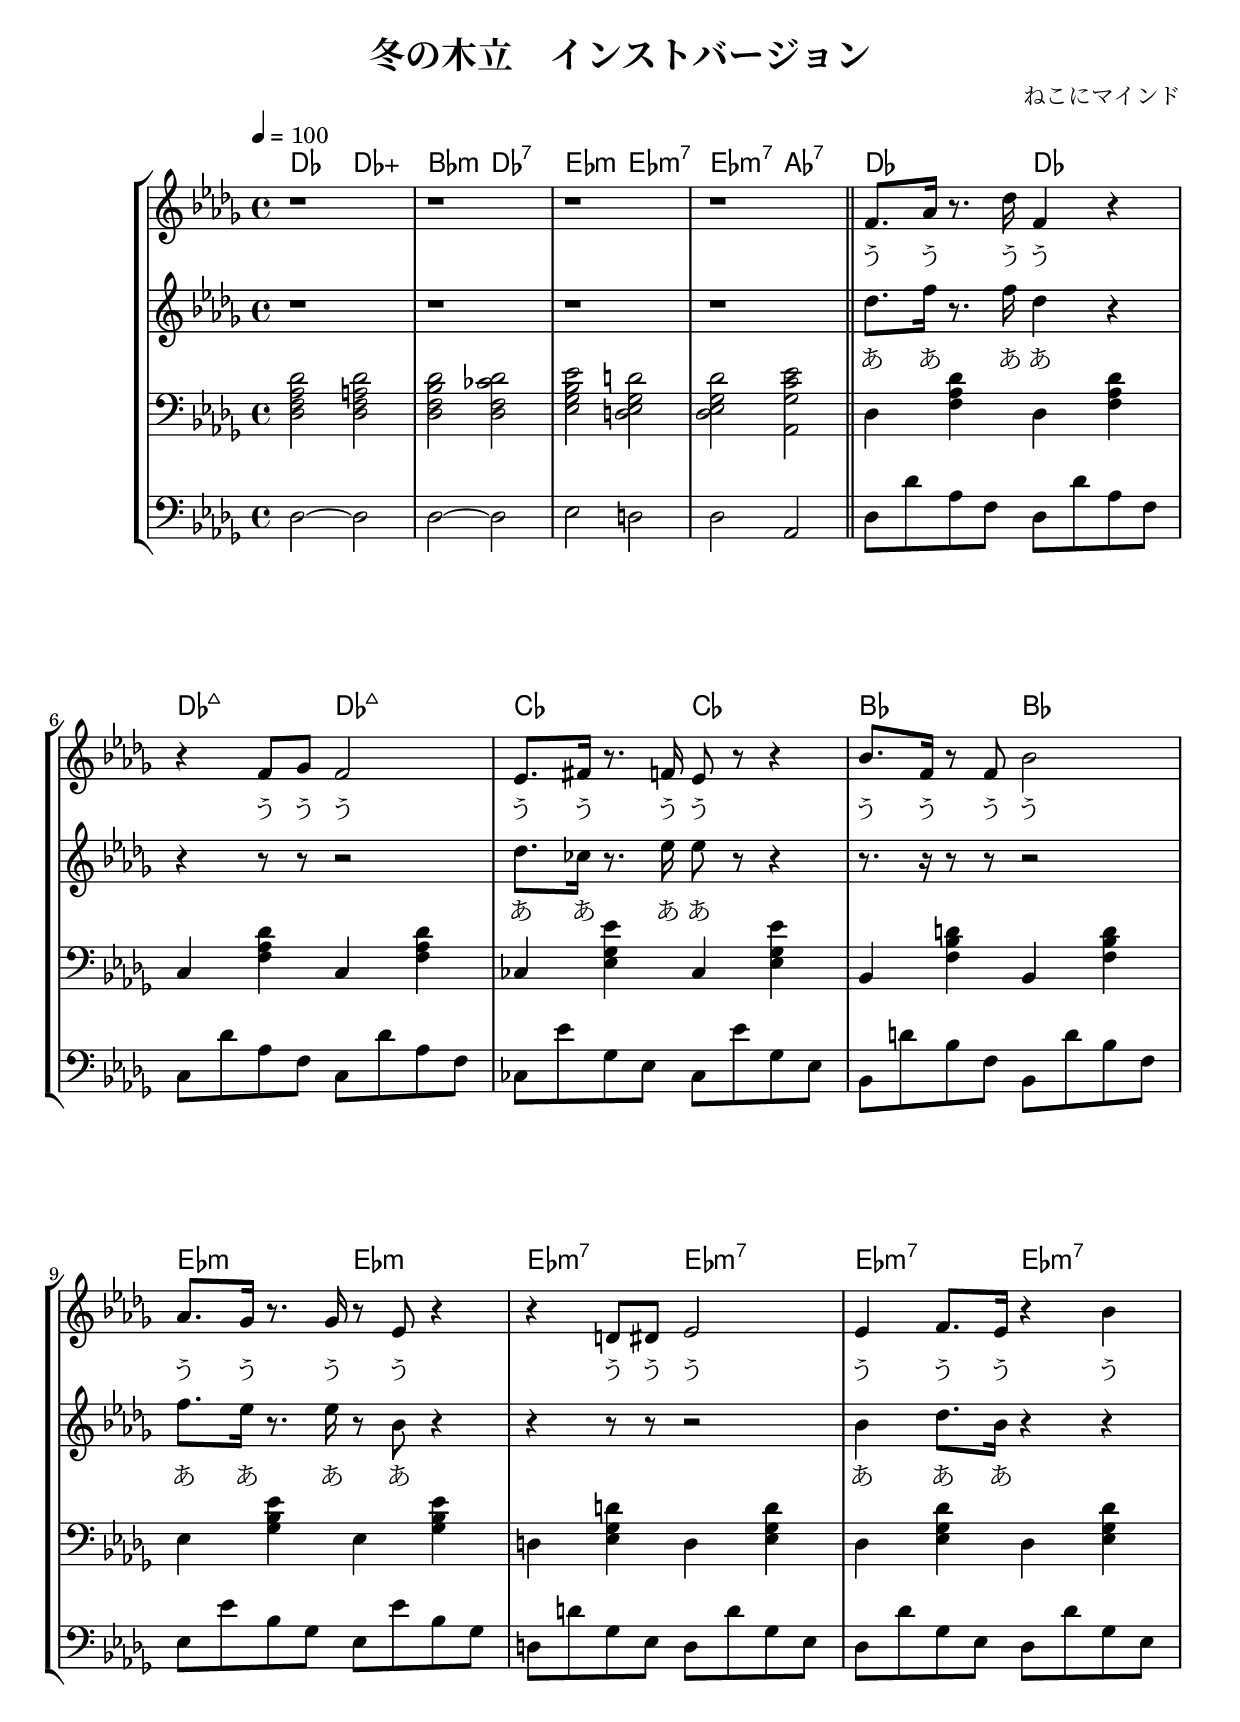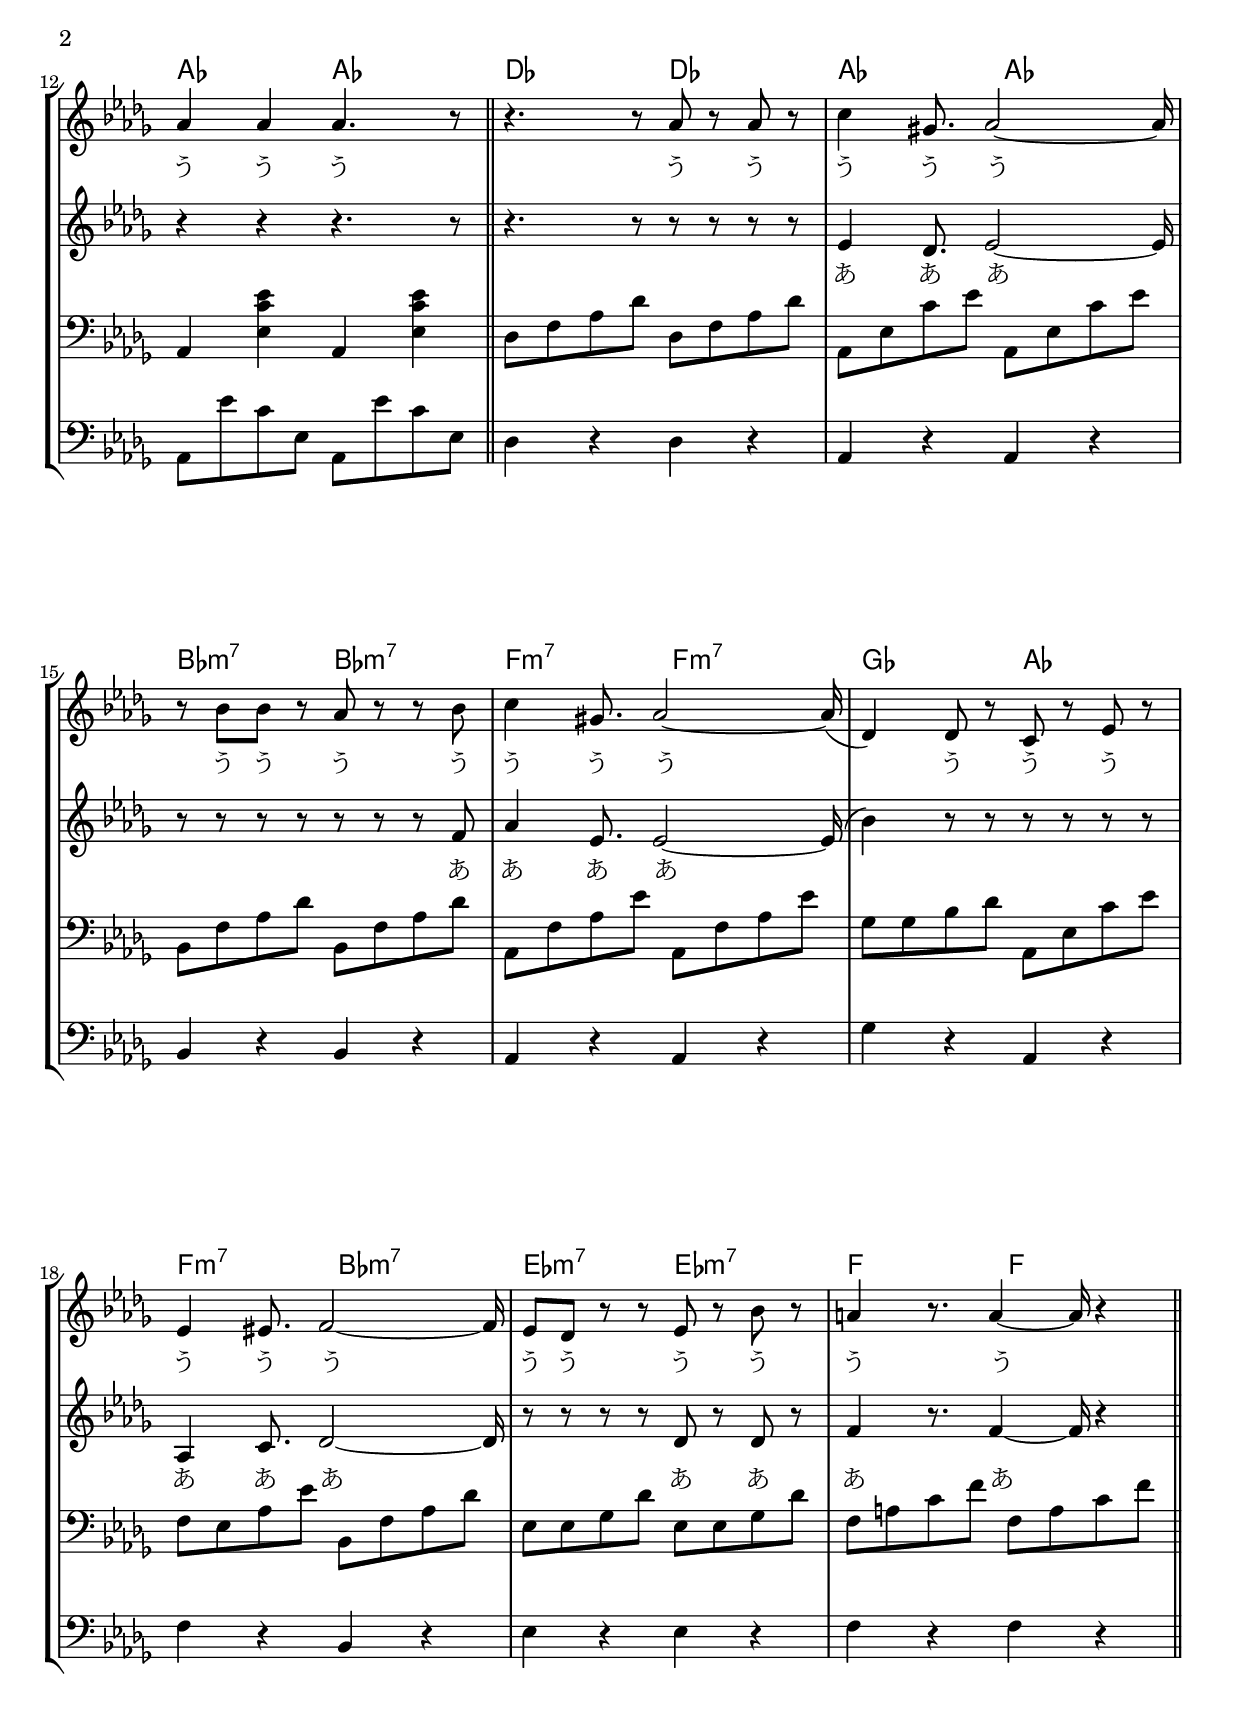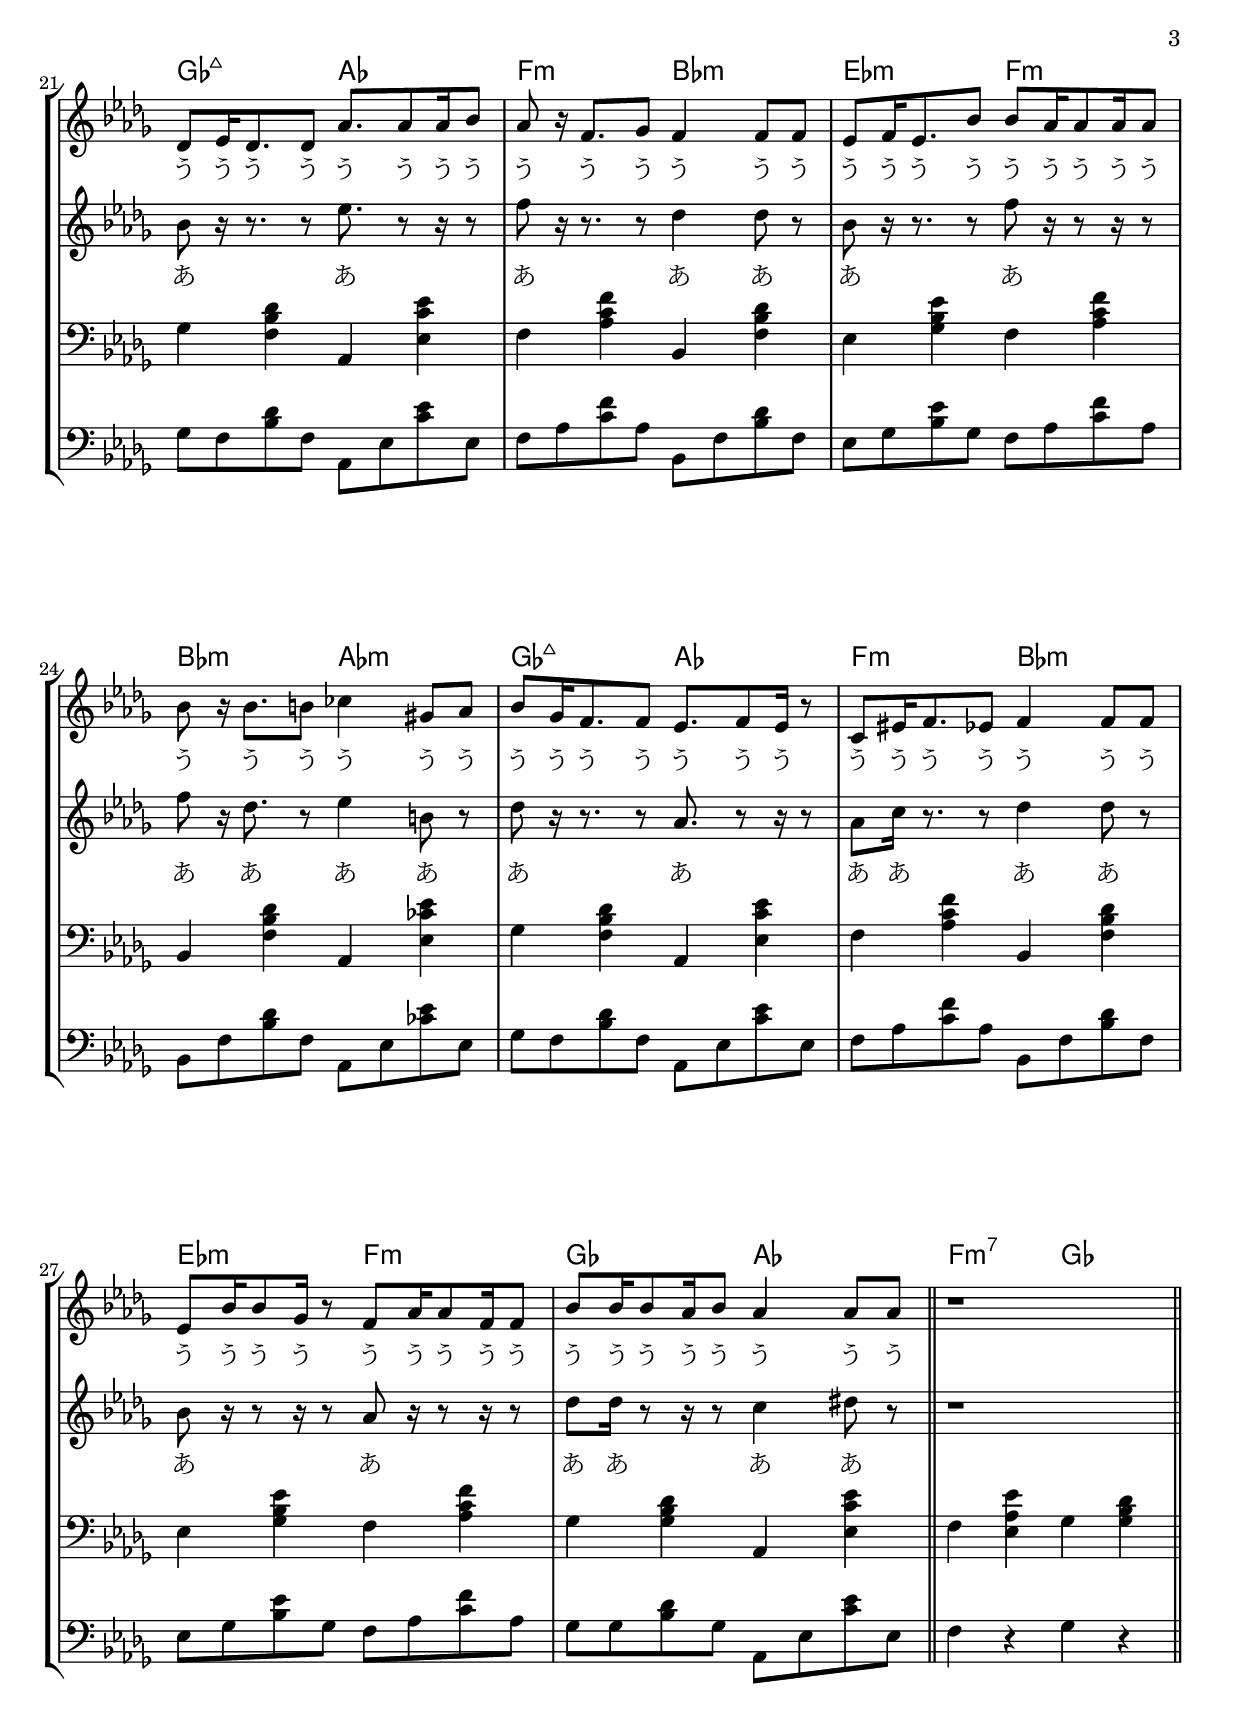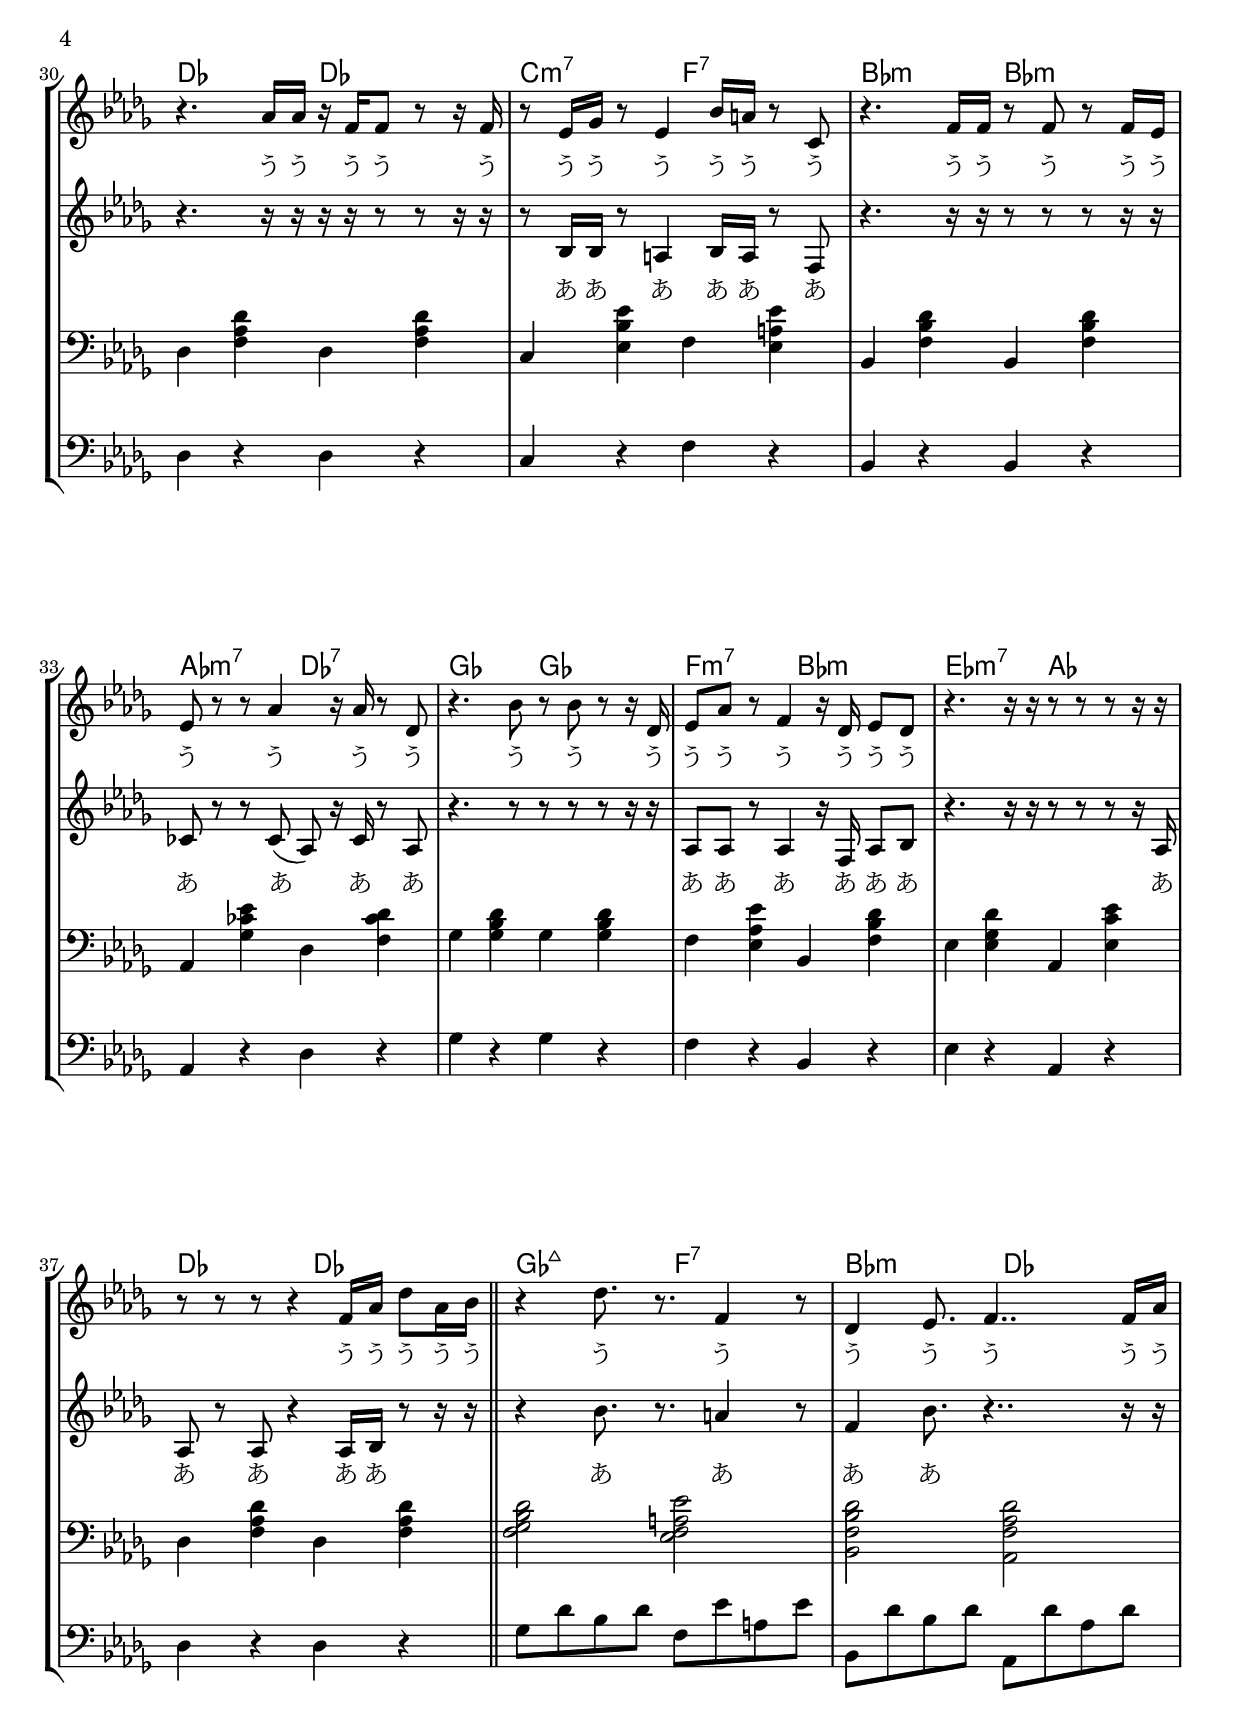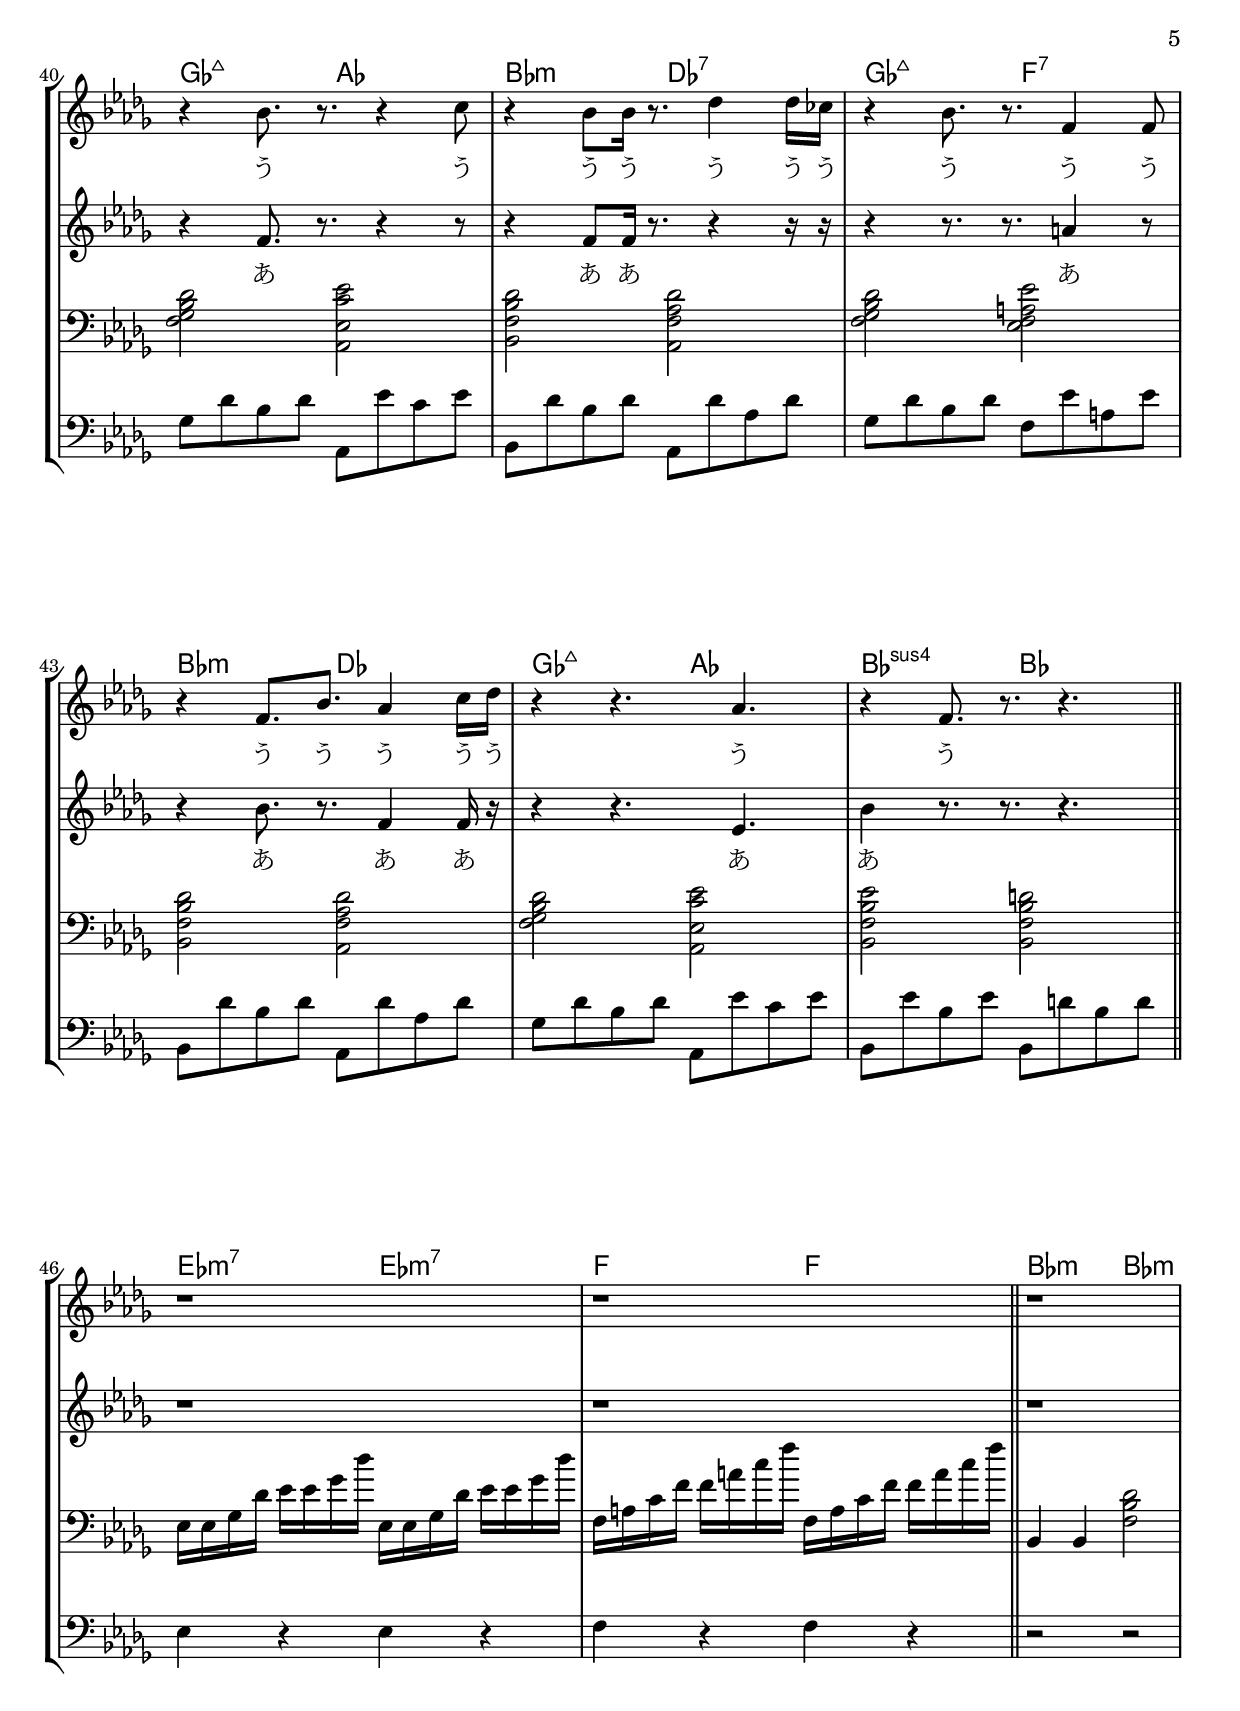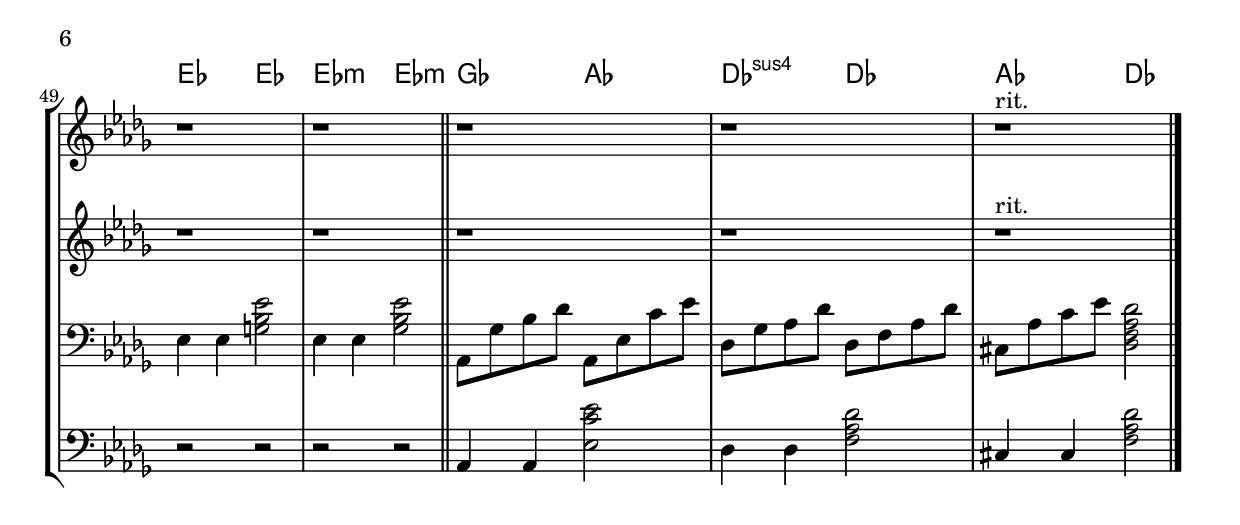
\version "2.12.1"

\header {
	title = \markup {冬の木立　インストバージョン}
	composer = \markup \center-column {ねこにマインド}
}

harmony = \chordmode {
	des2 des:aug bes:m des:7 es:m es:min7 es:min7 as:7 

	des des des:maj7 des:maj7 ces ces bes bes es:m es:m es:min7 es:min7 es:min7 es:min7 as as 

	des des as as bes:min7 bes:min7 f:min7 f:min7 ges as f:min7 bes:min7 es:min7 es:min7 f f 

	ges:maj7 as f:m bes:m es:m f:m bes:m as:m ges:maj7 as f:m bes:m es:m f:m ges as 

	f:min7 ges 

	des des c:m7 f:7 bes:m bes:m as:min7 des:7 ges ges f:min7 bes:m es:min7 as des des 

	ges:maj7 f:7 bes:m des ges:maj7 as bes:m des:7 ges:maj7 f:7 bes:m des ges:maj7 as bes:sus4 bes 

	es:min7 es:min7 f f 

	bes:m bes:m es es es:m es:m 

	ges as des:sus4 des as des 
}

melody = {
	\key des \major
	\tempo 4 = 100
	r1 | r1 | r1 | r1   
	\set Staff.midiInstrument = #"Electric Grand"
	\set Staff.midiMinimumVolume = #0.7
	\set Staff.midiMaximumVolume = #0.9
	f'8.  as'16  r8.  des''16  f'4  r4 
	r4  f'8  ges'8  f'2 
	es'8.  fis'16  r8.  f'16  es'8  r8  r4 
	bes'8.  f'16  r8  f'8  bes'2 
	as'8.  ges'16  r8.  ges'16  r8  es'8  r4 
	r4  d'8  dis'8  es'2 
	es'4  f'8.  es'16  r4  bes'4 
	as'4  as'4  as'4.  	r8 	\set Staff.midiInstrument = #"Electric Piano 1"
	\set Staff.midiMinimumVolume = #0.7
	\set Staff.midiMaximumVolume = #0.9
	r4. r8  as'8  r8  as'8  r8 
	c''4  gis'8.  as'2~as'16 
	r8  bes'8  bes'8  r8  as'8  r8  r8  bes'8 
	c''4  gis'8.  as'2~as'16 
	(des'4)  des'8  r8  c'8  r8  es'8  r8 
	es'4  eis'8.  f'2~f'16 
	es'8  des'8  r8  r8  es'8  r8  bes'8  r8 
	a'4  r8.  a'4~a'16  	r4 	\set Staff.midiInstrument = #"Acoustic grand"
	\set Staff.midiMinimumVolume = #0.7
	\set Staff.midiMaximumVolume = #0.9
	des'8  es'16  des'8.  des'8  as'8.  as'8  as'16  bes'8 
	as'8  r16  f'8.  ges'8  f'4  f'8  f'8 
	es'8  f'16  es'8.  bes'8  bes'8  as'16  as'8  as'16  as'8 
	bes'8  r16  bes'8.  b'8  ces''4  gis'8  as'8 
	bes'8  ges'16  f'8.  f'8  es'8.  f'8  es'16  r8 
	c'8  eis'16  f'8.  es'8  f'4  f'8  f'8 
	es'8  bes'16  bes'8  ges'16  r8  f'8  as'16  as'8  f'16  f'8 
	bes'8  bes'16  bes'8  as'16  bes'8  as'4  as'8  as'8
	r1   
	\set Staff.midiInstrument = #"Electric Piano 1"
	\set Staff.midiMinimumVolume = #0.7
	\set Staff.midiMaximumVolume = #0.9
	r4.  as'16  as'16  r16  f'16  f'8  r8  r16  f'16 
	r8  es'16  ges'16  r8  es'4  bes'16  a'16  r8  c'8 
	r4.  f'16  f'16  r8  f'8  r8  f'16  es'16 
	es'8  r8  r8  as'4  r16  as'16  r8  des'8 
	r4.  bes'8  r8  bes'8  r8  r16  des'16 
	es'8  as'8  r8  f'4  r16  des'16  es'8  des'8 
	r4.  r16  r16  r8  r8  r8  r16  r16 
	r8  r8  r8  r4  f'16  as'16  des''8  	\set Staff.midiInstrument = #"Acoustic grand"
	\set Staff.midiMinimumVolume = #0.7
	\set Staff.midiMaximumVolume = #0.9
	as'16  bes'16 
	r4  des''8.  r8.  f'4  r8 
	des'4  es'8.  f'4..  f'16  as'16 
	r4  bes'8.  r8.  r4  c''8 
	r4  bes'8  bes'16  r8.  des''4  des''16  ces''16 
	r4  bes'8.  r8.  f'4  f'8 
	r4  f'8.  bes'8.  as'4  c''16  des''16 
	r4  r4.  as'4. 
	r4  f'8.  r8.  	r4. 	r1 | r1   
	r1 | r1 | r1   
	r1 | r1 | r1^"rit." \bar "|."
}

words = \lyricmode {
	
	う  う  う  う  う  う  う  う  う  う  う  う  う  う  う  う  う  う  う  う  う  う  う  う  う  う  う  う  う  
	う  う  う  う  う  う  う  う  う  う  う  う  う  う  う  う  う  う  う  う  う  う  う  う  
	う  う  う  う  う  う  う  う  う  う  う  う  う  う  う  う  う  う  う  う  う  う  う  う  う  う  う  う  う  う  う  う  う  う  う  う  う  う  う  う  う  う  う  う  う  う  う  う  う  う  う  う  う  う  う  う  う  う  う  う  
	
	う  う  う  う  う  う  う  う  う  う  う  う  う  う  う  う  う  う  う  う  う  う  う  う  う  う  う  う  う  う  う  う  
	う  う  う  う  う  う  う  う  う  う  う  う  う  う  う  う  う  う  う  う  う  う  う  う  う  う  
	
	
	
}

secondmelody = {
	\key des \major
	\tempo 4 = 100
	r1 | r1 | r1 | r1   
	\set Staff.midiInstrument = #"Harmonica"
	\set Staff.midiMinimumVolume = #0.7
	\set Staff.midiMaximumVolume = #0.9
	des''8.  f''16  r8.  f''16  des''4  r4 
	r4  r8  r8  r2 
	des''8.  ces''16  r8.  es''16  es''8  r8  r4 
	r8.  r16  r8  r8  r2 
	f''8.  es''16  r8.  es''16  r8  bes'8  r4 
	r4  r8  r8  r2 
	bes'4  des''8.  bes'16  r4  r4 
	r4  r4  r4.  	r8 	\set Staff.midiInstrument = #"Music box"
	\set Staff.midiMinimumVolume = #0.7
	\set Staff.midiMaximumVolume = #0.9
	r4. r8  r8  r8  r8  r8 
	es'4  des'8.  es'2~es'16 
	r8  r8  r8  r8  r8  r8  r8  f'8 
	as'4  es'8.  es'2~es'16 
	(bes'4)  r8  r8  r8  r8  r8  r8 
	as4  c'8.  des'2~des'16 
	r8  r8  r8  r8  des'8  r8  des'8  r8 
	f'4  r8.  f'4~f'16  	r4 	\set Staff.midiInstrument = #"Pad 3 (polysynth)"
	\set Staff.midiMinimumVolume = #0.7
	\set Staff.midiMaximumVolume = #0.9
	bes'8  r16  r8.  r8  es''8.  r8  r16  r8 
	f''8  r16  r8.  r8  des''4  des''8  r8 
	bes'8  r16  r8.  r8  f''8  r16  r8  r16  r8 
	f''8  r16  des''8.  r8  es''4  b'8  r8 
	des''8  r16  r8.  r8  as'8.  r8  r16  r8 
	as'8  c''16  r8.  r8  des''4  des''8  r8 
	bes'8  r16  r8  r16  r8  as'8  r16  r8  r16  r8 
	des''8  des''16  r8  r16  r8  c''4  dis''8  r8
	r1   
	\set Staff.midiInstrument = #"Acoustic Guitar (nylon)"
	\set Staff.midiMinimumVolume = #0.7
	\set Staff.midiMaximumVolume = #0.9
	r4.  r16  r16  r16  r16  r8  r8  r16  r16 
	r8  bes16  bes16  r8  a4  bes16  a16  r8  f8 
	r4.  r16  r16  r8  r8  r8  r16  r16 
	ces'8  r8  r8  ces'8  (as8)  r16  ces'16  r8  as8 
	r4.  r8  r8  r8  r8  r16  r16 
	as8  as8  r8  as4  r16  f16  as8  bes8 
	r4.  r16  r16  r8  r8  r8  r16  as16 
	as8  r8  as8  r4  as16  bes16  r8  	\set Staff.midiInstrument = #"FX 4 (atmosphere)"
	\set Staff.midiMinimumVolume = #0.7
	\set Staff.midiMaximumVolume = #0.9
	r16  r16 
	r4  bes'8.  r8.  a'4  r8 
	f'4  bes'8.  r4..  r16  r16 
	r4  f'8.  r8.  r4  r8 
	r4  f'8  f'16  r8.  r4  r16  r16 
	r4  r8.  r8.  a'4  r8 
	r4  bes'8.  r8.  f'4  f'16  r16 
	r4  r4.  es'4. 
	bes'4  r8.  r8.  	r4. 	r1 | r1   
	r1 | r1 | r1   
	r1 | r1 | r1^"rit." \bar "|."
}

secondwords = \lyricmode {
	
	あ  あ  あ  あ  あ  あ  あ  あ  あ  あ  あ  あ  あ  あ  あ  
	あ  あ  あ  あ  あ  あ  あ  あ  あ  あ  あ  あ  あ  あ  
	あ  あ  あ  あ  あ  あ  あ  あ  あ  あ  あ  あ  あ  あ  あ  あ  あ  あ  あ  あ  あ  あ  あ  
	
	あ  あ  あ  あ  あ  あ  あ  あ  あ  あ  あ  あ  あ  あ  あ  あ  あ  あ  あ  あ  あ  
	あ  あ  あ  あ  あ  あ  あ  あ  あ  あ  あ  あ  あ  
	
	
	
}

tempochange = {
	\tempo 4 = 100
	r1 | r1 | r1 | r1 \bar "||"
	\tempo 4 = 100
	r1 | r1 | r1 | r1 | r1 | r1 | r1 | r1 \bar "||"
	\tempo 4 = 100
	r1 | r1 | r1 | r1 | r1 | r1 | r1 | r1 \bar "||"
	\tempo 4 = 100
	r1 | r1 | r1 | r1 | r1 | r1 | r1 | r1 \bar "||"
	\tempo 4 = 100
	r1 \bar "||"
	\tempo 4 = 100
	r1 | r1 | r1 | r1 | r1 | r1 | r1 | r1 \bar "||"
	\tempo 4 = 100
	r1 | r1 | r1 | r1 | r1 | r1 | r1 | r1 \bar "||"
	\tempo 4 = 100
	r1 | r1 \bar "||"
	\tempo 4 = 100
	r1 | r1 | r1 \bar "||"
	\tempo 4 = 100
	r1 | r1 | \tempo 4 = 75 r2 \tempo 4 = 66 r2 \bar "|."
}

mainacc = {
	\clef bass
	\set Staff.midiInstrument = #"Acoustic grand"
	\set Staff.midiMinimumVolume = #0.3
	\set Staff.midiMaximumVolume = #0.6
	\key des \major
	\tempo 4 = 100
	<des f as des'>2
	<des f a des'>2
	<des f bes des'>2
	<des f ces' des'>2
	<es ges bes es'>2
	<d es ges d'>2
	<des es ges des'>2
	<as, ges c' es'>2
	\bar "||"

	\set Staff.midiInstrument = #"Electric Grand"
	\set Staff.midiMinimumVolume = #0.3
	\set Staff.midiMaximumVolume = #0.6
	des4 <f as des'>4
	des4 <f as des'>4
	c4 <f as des'>4
	c4 <f as des'>4
	ces4 <es ges es'>4
	ces4 <es ges es'>4
	bes,4 <f bes d'>4
	bes,4 <f bes d'>4
	es4 <ges bes es'>4
	es4 <ges bes es'>4
	d4 <es ges d'>4
	d4 <es ges d'>4
	des4 <es ges des'>4
	des4 <es ges des'>4
	as,4 <es c' es'>4
	as,4 <es c' es'>4
	\bar "||"

	\set Staff.midiInstrument = #"Pizzicato Strings"
	\set Staff.midiMinimumVolume = #0.3
	\set Staff.midiMaximumVolume = #0.6
	des8 f8 as8 des'8
	des8 f8 as8 des'8
	as,8 es8 c'8 es'8
	as,8 es8 c'8 es'8
	bes,8 f8 as8 des'8
	bes,8 f8 as8 des'8
	as,8 f8 as8 es'8
	as,8 f8 as8 es'8
	ges8 ges8 bes8 des'8
	as,8 es8 c'8 es'8
	f8 es8 as8 es'8
	bes,8 f8 as8 des'8
	es8 es8 ges8 des'8
	es8 es8 ges8 des'8
	f8 a8 c'8 f'8
	f8 a8 c'8 f'8
	\bar "||"

	\set Staff.midiInstrument = #"Acoustic grand"
	\set Staff.midiMinimumVolume = #0.3
	\set Staff.midiMaximumVolume = #0.6
	ges4 <f bes des'>4
	as,4 <es c' es'>4
	f4 <as c' f'>4
	bes,4 <f bes des'>4
	es4 <ges bes es'>4
	f4 <as c' f'>4
	bes,4 <f bes des'>4
	as,4 <es ces' es'>4
	ges4 <f bes des'>4
	as,4 <es c' es'>4
	f4 <as c' f'>4
	bes,4 <f bes des'>4
	es4 <ges bes es'>4
	f4 <as c' f'>4
	ges4 <ges bes des'>4
	as,4 <es c' es'>4
	\bar "||"

	\set Staff.midiInstrument = #"Electric Piano 1"
	\set Staff.midiMinimumVolume = #0.3
	\set Staff.midiMaximumVolume = #0.6
	f4 <es as es'>4
	ges4 <ges bes des'>4
	\bar "||"

	\set Staff.midiInstrument = #"Electric Piano 1"
	\set Staff.midiMinimumVolume = #0.3
	\set Staff.midiMaximumVolume = #0.6
	des4 <f as des'>4
	des4 <f as des'>4
	c4 <es bes es'>4
	f4 <es a es'>4
	bes,4 <f bes des'>4
	bes,4 <f bes des'>4
	as,4 <ges ces' es'>4
	des4 <f ces' des'>4
	ges4 <ges bes des'>4
	ges4 <ges bes des'>4
	f4 <es as es'>4
	bes,4 <f bes des'>4
	es4 <es ges des'>4
	as,4 <es c' es'>4
	des4 <f as des'>4
	des4 <f as des'>4
	\bar "||"

	\set Staff.midiInstrument = #"Acoustic grand"
	\set Staff.midiMinimumVolume = #0.3
	\set Staff.midiMaximumVolume = #0.6
	<ges f bes des'>2
	<f es a es'>2
	<bes, f bes des'>2
	<as, f as des'>2
	<ges f bes des'>2
	<as, es c' es'>2
	<bes, f bes des'>2
	<as, f as des'>2
	<ges f bes des'>2
	<f es a es'>2
	<bes, f bes des'>2
	<as, f as des'>2
	<ges f bes des'>2
	<as, es c' es'>2
	<bes, f bes es'>2
	<bes, f bes d'>2
	\bar "||"

	\set Staff.midiInstrument = #"Acoustic grand"
	\set Staff.midiMinimumVolume = #0.3
	\set Staff.midiMaximumVolume = #0.6
	es16 es16 ges16 des'16es'16 es'16 ges'16 des''16
	es16 es16 ges16 des'16es'16 es'16 ges'16 des''16
	f16 a16 c'16 f'16f'16 a'16 c''16 f''16
	f16 a16 c'16 f'16f'16 a'16 c''16 f''16
	\bar "||"

	\set Staff.midiInstrument = #"Acoustic grand"
	\set Staff.midiMinimumVolume = #0.3
	\set Staff.midiMaximumVolume = #0.6
	bes,4 bes,4
	<f bes des'>2
	es4 es4
	<g bes es'>2
	es4 es4
	<ges bes es'>2
	\bar "||"

	\set Staff.midiInstrument = #"Acoustic grand"
	\set Staff.midiMinimumVolume = #0.3
	\set Staff.midiMaximumVolume = #0.6
	as,8 ges8 bes8 des'8
	as,8 es8 c'8 es'8
	des8 ges8 as8 des'8
	des8 f8 as8 des'8
	cis8 as8 c'8 es'8
	<des f as des'>2
	\bar "|."
}

subacc = {
	\clef bass
	\set Staff.midiInstrument = #"Synthstrings 1"
	\set Staff.midiMinimumVolume = #0.3
	\set Staff.midiMaximumVolume = #0.6
	\key des \major
	\tempo 4 = 100
	des2
	~des2
	des2
	~des2
	es2
	~d2
	des2
	~as,2
	\bar "||"

	\set Staff.midiInstrument = #"Synthstrings 1"
	\set Staff.midiMinimumVolume = #0.3
	\set Staff.midiMaximumVolume = #0.6
	des8 des' as f
	des8 des' as f
	c8 des' as f
	c8 des' as f
	ces8 es' ges es
	ces8 es' ges es
	bes,8 d' bes f
	bes,8 d' bes f
	es8 es' bes ges
	es8 es' bes ges
	d8 d' ges es
	d8 d' ges es
	des8 des' ges es
	des8 des' ges es
	as,8 es' c' es
	as,8 es' c' es
	\bar "||"

	\set Staff.midiInstrument = #"Electric Piano 1"
	\set Staff.midiMinimumVolume = #0.3
	\set Staff.midiMaximumVolume = #0.6
	des4 r4
	des4 r4
	as,4 r4
	as,4 r4
	bes,4 r4
	bes,4 r4
	as,4 r4
	as,4 r4
	ges4 r4
	as,4 r4
	f4 r4
	bes,4 r4
	es4 r4
	es4 r4
	f4 r4
	f4 r4
	\bar "||"

	\set Staff.midiInstrument = #"Pad 4 (choir)"
	\set Staff.midiMinimumVolume = #0.3
	\set Staff.midiMaximumVolume = #0.6
	ges8 f <bes des'> f
	as,8 es <c' es'> es
	f8 as <c' f'> as
	bes,8 f <bes des'> f
	es8 ges <bes es'> ges
	f8 as <c' f'> as
	bes,8 f <bes des'> f
	as,8 es <ces' es'> es
	ges8 f <bes des'> f
	as,8 es <c' es'> es
	f8 as <c' f'> as
	bes,8 f <bes des'> f
	es8 ges <bes es'> ges
	f8 as <c' f'> as
	ges8 ges <bes des'> ges
	as,8 es <c' es'> es
	\bar "||"

	\set Staff.midiInstrument = #"FX 3 (crystal)"
	\set Staff.midiMinimumVolume = #0.3
	\set Staff.midiMaximumVolume = #0.6
	f4 r4
	ges4 r4
	\bar "||"

	\set Staff.midiInstrument = #"FX 3 (crystal)"
	\set Staff.midiMinimumVolume = #0.3
	\set Staff.midiMaximumVolume = #0.6
	des4 r4
	des4 r4
	c4 r4
	f4 r4
	bes,4 r4
	bes,4 r4
	as,4 r4
	des4 r4
	ges4 r4
	ges4 r4
	f4 r4
	bes,4 r4
	es4 r4
	as,4 r4
	des4 r4
	des4 r4
	\bar "||"

	\set Staff.midiInstrument = #"Lead 6 (voice)"
	\set Staff.midiMinimumVolume = #0.3
	\set Staff.midiMaximumVolume = #0.6
	ges8 des' bes des'
	f8 es' a es'
	bes,8 des' bes des'
	as,8 des' as des'
	ges8 des' bes des'
	as,8 es' c' es'
	bes,8 des' bes des'
	as,8 des' as des'
	ges8 des' bes des'
	f8 es' a es'
	bes,8 des' bes des'
	as,8 des' as des'
	ges8 des' bes des'
	as,8 es' c' es'
	bes,8 es' bes es'
	bes,8 d' bes d'
	\bar "||"

	\set Staff.midiInstrument = #"Pad 7 (halo)"
	\set Staff.midiMinimumVolume = #0.3
	\set Staff.midiMaximumVolume = #0.6
	es4 r4
	es4 r4
	f4 r4
	f4 r4
	\bar "||"

	\set Staff.midiInstrument = #"Acoustic grand"
	\set Staff.midiMinimumVolume = #0.3
	\set Staff.midiMaximumVolume = #0.6
	r2
	r2
	r2
	r2
	r2
	r2
	\bar "||"

	\set Staff.midiInstrument = #"Pad 7 (halo)"
	\set Staff.midiMinimumVolume = #0.3
	\set Staff.midiMaximumVolume = #0.6
	as,4 as,4
	<es c' es'>2
	des4 des4
	<f as des'>2
	cis4 cis4
	<f as des'>2
	\bar "|."
}

percA = {
	\drummode {
	r1 |r1 |r1 |r1 \bar "||"
	cymr4 cymr4 cymr4 cymr4  |cymr4 cymr8 cymr16 cymr16 cymr4 cymr4  |cymr4 cymr4 cymr4 cymr4  |cymr4 cymr2.  |cymr4 cymr4 cymr4 cymr4  |cymr4 cymr8 cymr16 cymr16 cymr4 cymr4  |cymr4 cymr4 cymr4 cymr4  |cymr4 cymr2.  \bar "||"
	r1  |r1  |r1  |r1  |r1  |r1  |r1  |r2 r8 hho4 hho8  \bar "||"
	r1  |r2. hho4  |r1  |r2. hho4  |r1  |r2. hho4  |r1  |r2. hho4  \bar "||"
	cymr4 cymr4 cymr4 cymr4  \bar "||"
	cymr4 cymr4 cymr4 cymr4  |cymr4 cymr8 cymr16 cymr16 cymr4 cymr4  |cymr4 cymr4 cymr4 cymr4  |cymr4 cymr2.  |cymr4 cymr4 cymr4 cymr4  |cymr4 cymr8 cymr16 cymr16 cymr4 cymr4  |cymr4 cymr4 cymr4 cymr4  |cymr4 cymr2.  \bar "||"
	r1  |r1  |r1  |r1  |r1  |r1  |r1  |r2 r8 hho4 hho8  \bar "||"
	r1  |r2 r8 hho4 hho8  \bar "||"
	r1 |r1 |r1 \bar "||"
	r1  |r1  |r2 r8 hho4 hho8  \bar "|."
	}
}

percB = {
	\drummode {
	r1 |r1 |r1 |r1 \bar "||"
	r2 sn2  |r2 sn2  |r2 sn2  |r8 sn8 sn2.  |r2 sn2  |r2 sn2  |r2 sn2  |r8 sn8 sn2.  \bar "||"
	r4. hhp2 hhp8  |r4. hhp2 hhp8  |r4. hhp2 hhp8  |r4. hhp2 hhp8  |r4. hhp2 hhp8  |r4. hhp2 hhp8  |r4. hhp2 hhp8  |hhp4 hhp4 hhp4 hhp4  \bar "||"
	r16 hhp16 hhp8 hhp16 hhp8 hhp2 r16  |r16 hhp16 hhp8 hhp16 hhp8 hhp2 r16  |r16 hhp16 hhp8 hhp16 hhp8 hhp2 r16  |r16 hhp16 hhp8 hhp16 hhp8 hhp2 r16  |r16 hhp16 hhp8 hhp16 hhp8 hhp2 r16  |r16 hhp16 hhp8 hhp16 hhp8 hhp2 r16  |r16 hhp16 hhp8 hhp16 hhp8 hhp2 r16  |r16 hhp16 hhp8 hhp16 hhp8 hhp2 hhp16  \bar "||"
	r2 sn2  \bar "||"
	r2 sn2  |r2 sn2  |r2 sn2  |r8 sn8 sn2.  |r2 sn2  |r2 sn2  |r2 sn2  |r8 sn8 sn2.  \bar "||"
	r4. hhp2 hhp8  |r4. hhp2 hhp8  |r4. hhp2 hhp8  |r4. hhp2 hhp8  |r4. hhp2 hhp8  |r4. hhp2 hhp8  |r4. hhp2 hhp8  |hhp4 hhp4 hhp4 hhp4  \bar "||"
	r4. hhp2 hhp8  |hhp4 hhp4 hhp4 hhp4  \bar "||"
	r1 |r1 |r1 \bar "||"
	r4. hhp2 hhp8  |r4. hhp2 hhp8  |hhp4 hhp4 hhp4 hhp4  \bar "|."
	}
}

percC = {
	\drummode {
	r1 |r1 |r1 |r1 \bar "||"
	bd2. r8 bd8  |bd2. r8 bd8  |bd2. r8 bd8  |bd4. bd8 bd4. bd8  |bd2. r8 bd8  |bd2. r8 bd8  |bd2. r8 bd8  |bd2 r8 bd4.  \bar "||"
	hh4 hh4 hh4 hh4  |hh4 hh4 hh4 hh4  |hh4 hh4 hh4 hh4  |hh4 hh4 hh4 hh4  |hh4 hh4 hh4 hh4  |hh4 hh4 hh4 hh4  |hh4 hh4 hh4 hh4  |r4. hh2 r8  \bar "||"
	hh8. hh8. hh2 r8  |hh8. hh8. hh2 hh8  |hh8. hh8. hh2 r8  |hh8. hh8. hh2 hh8  |hh8. hh8. hh2 r8  |hh8. hh8. hh2 hh8  |hh8. hh8. hh2 r8  |hh8. hh8. hh4 hh4 hh8  \bar "||"
	bd2 r8 bd4.  \bar "||"
	bd2. r8 bd8  |bd2. r8 bd8  |bd2. r8 bd8  |bd4. bd8 bd4. bd8  |bd2. r8 bd8  |bd2. r8 bd8  |bd2. r8 bd8  |bd2 r8 bd4.  \bar "||"
	hh4 hh4 hh4 hh4  |hh4 hh4 hh4 hh4  |hh4 hh4 hh4 hh4  |hh4 hh4 hh4 hh4  |hh4 hh4 hh4 hh4  |hh4 hh4 hh4 hh4  |hh4 hh4 hh4 hh4  |r4. hh2 r8  \bar "||"
	hh4 hh4 hh4 hh4  |r4. hh2 r8  \bar "||"
	r1 |r1 |r1 \bar "||"
	hh4 hh4 hh4 hh4  |hh4 hh4 hh4 hh4  |r4. hh2 r8  \bar "|."
	}
}

percD = {
	\drummode {
	r1 |r1 |r1 |r1 \bar "||"
	r1 |r1 |r1 |r2 r8 tommh8 tommh4  |r1 |r1 |r1 |r8. tommh8. tommh2 r8  \bar "||"
	bd2. r8 bd8  |bd8. bd8. bd2 bd8  |bd2. r8 bd8  |bd8. bd8. bd2 bd8  |bd2. r8 bd8  |bd8. bd8. bd2 bd8  |bd2. r8 bd8  |bd8. bd4. r16 bd4 bd8  \bar "||"
	r2 ss2  |r2 ss2  |r2 ss2  |r2 ss2  |r2 ss2  |r2 ss2  |r2 ss2  |r2 ss2  \bar "||"
	r8. tommh8. tommh2 r8  \bar "||"
	r1 |r1 |r1 |r2 r8 tommh8 tommh4  |r1 |r1 |r1 |r8. tommh8. tommh2 r8  \bar "||"
	bd2. r8 bd8  |bd8. bd8. bd2 bd8  |bd2. r8 bd8  |bd8. bd8. bd2 bd8  |bd2. r8 bd8  |bd8. bd8. bd2 bd8  |bd2. r8 bd8  |bd8. bd4. r16 bd4 bd8  \bar "||"
	bd2. r8 bd8  |bd8. bd4. r16 bd4 bd8  \bar "||"
	r1 |r1 |r1 \bar "||"
	bd2. r8 bd8  |bd8. bd8. bd2 bd8  |bd8. bd4. r16 bd4 bd8  \bar "|."
	}
}

percE = {
	\drummode {
	r1 |r1 |r1 |r1 \bar "||"
	r1 |r1 |r1 |r2. r8 toml8  |r1 |r1 |r1 |r2. toml8 toml8  \bar "||"
	r1 | r1 | r1 | r1 | r1 | r1 | r1 | r1 \bar "||"
	bd2 r8 bd4 bd8  |bd4. bd4 bd4 bd8  |bd2 r8 bd4 bd8  |bd4. bd4 bd4 bd8  |bd2 r8 bd4 bd8  |bd4. bd4 bd4 bd8  |bd2 r8 bd4 bd8  |bd4. bd4 bd4.  \bar "||"
	r2. toml8 toml8  \bar "||"
	r1 |r1 |r1 |r2. r8 toml8  |r1 |r1 |r1 |r2. toml8 toml8  \bar "||"
	r1 | r1 | r1 | r1 | r1 | r1 | r1 | r1 \bar "||"
	r1 | r1 \bar "||"
	r1 |r1 |r1 \bar "||"
	r1 | r1 | r1 \bar "|."
	}
}

percF = {
	\drummode {
	r1 | r1 | r1 | r1 \bar "||"
	r1 |r1 |r1 |r1 |r1 |r1 |r1 |hho1  \bar "||"
	r1 | r1 | r1 | r1 | r1 | r1 | r1 | r1 \bar "||"
	r1 | r1 | r1 | r1 | r1 | r1 | r1 | r1 \bar "||"
	hho1  \bar "||"
	r1 |r1 |r1 |r1 |r1 |r1 |r1 |hho1  \bar "||"
	r1 | r1 | r1 | r1 | r1 | r1 | r1 | r1 \bar "||"
	r1 | r1 \bar "||"
	r1 | r1 | r1 \bar "||"
	r1 | r1 | r1 \bar "|."
	}
}

\score {
	<<
		\new StaffGroup <<
			\new ChordNames {\harmony}
			\new Voice = "melody" {\melody}
			\new Lyrics \lyricsto "melody" \words
			\new Voice = "secondmelody" {\secondmelody}
			\new Lyrics \lyricsto "secondmelody" \secondwords
			\new Staff = "mainacc" {\mainacc}
			\new Staff = "subacc" {\subacc}
		>>
	>>
	\layout { }
}
